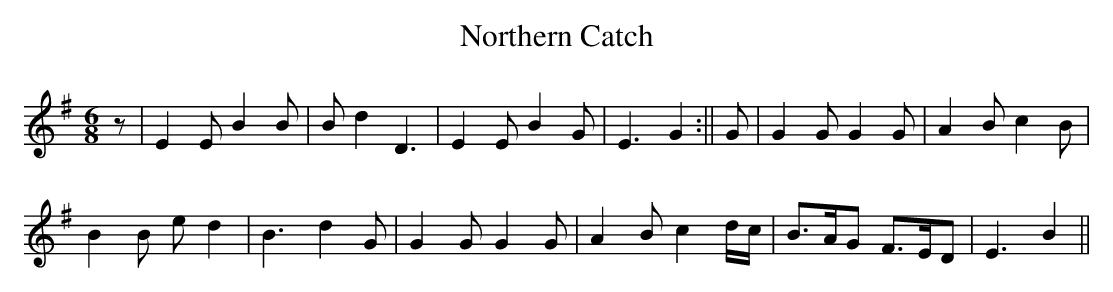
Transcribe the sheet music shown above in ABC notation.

X:1
T:Northern Catch
M:6/8
L:1/8
K:E Minor
z|E2E B2B|Bd2 D3|E2E B2G|E3 G2:||G|G2G G2G|A2B c2B|
B2B ed2|B3 d2G|G2G G2G|A2B c2 d/c/|B>AG F>ED|E3B2||
